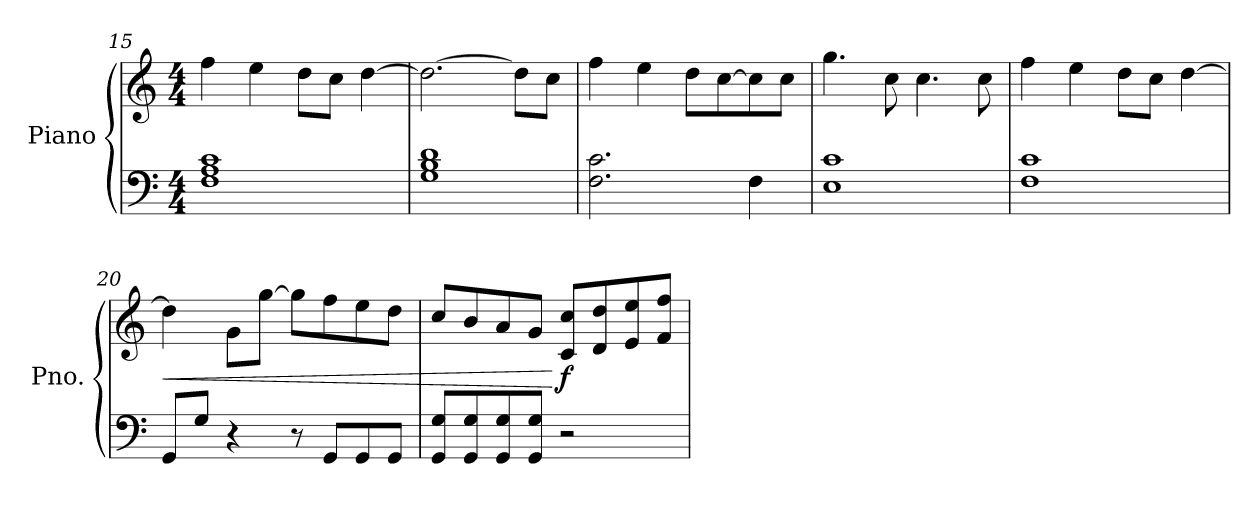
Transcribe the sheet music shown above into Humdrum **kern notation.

**kern	**kern	**dynam
*part1	*part1	*part1
*staff2	*staff1	*staff1/2
*I"Piano	*	*
*I'Pno.	*	*
*clefF4	*clefG2	*
*k[]	*k[]	*
*M4/4	*M4/4	*
=15	=15	=15
1F 1A 1c	4ff\	.
.	4ee\	.
.	8dd\L	.
.	8cc\J	.
.	[4dd\	.
=16	=16	=16
1G 1B 1d	2.dd\_	.
.	8dd\L]	.
.	8cc\J	.
=17	=17	=17
2.F\ 2.c\	4ff\	.
.	4ee\	.
.	8dd\L	.
.	[8cc\	.
4F\	8cc\]	.
.	8cc\J	.
=18	=18	=18
1E 1c	4.gg\	.
.	8cc\	.
.	4.cc\	.
.	8cc\	.
=19	=19	=19
1F 1c	4ff\	.
.	4ee\	.
.	8dd\L	.
.	8cc\J	.
.	[4dd\	.
=20	=20	=20
!	!	!LO:HP:b
8GG/L	4dd\]	<
8G/J	.	.
4r	8g\L	.
.	[8gg\J	.
8r	8gg\L]	.
8GG/L	8ff\	.
8GG/	8ee\	.
8GG/J	8dd\J	.
!!LO:LB:g=z
=21	=21	=21
8GG/ 8G/L	8cc/L	.
8GG/ 8G/	8b/	.
8GG/ 8G/	8a/	.
8GG/ 8G/J	8g/J	.
!	!	!LO:DY:n=1:b
2r	8c/ 8cc/L	[ f
.	8d/ 8dd/	.
.	8e/ 8ee/	.
.	8f/ 8ff/J	.
=	=	=
*-	*-	*-
